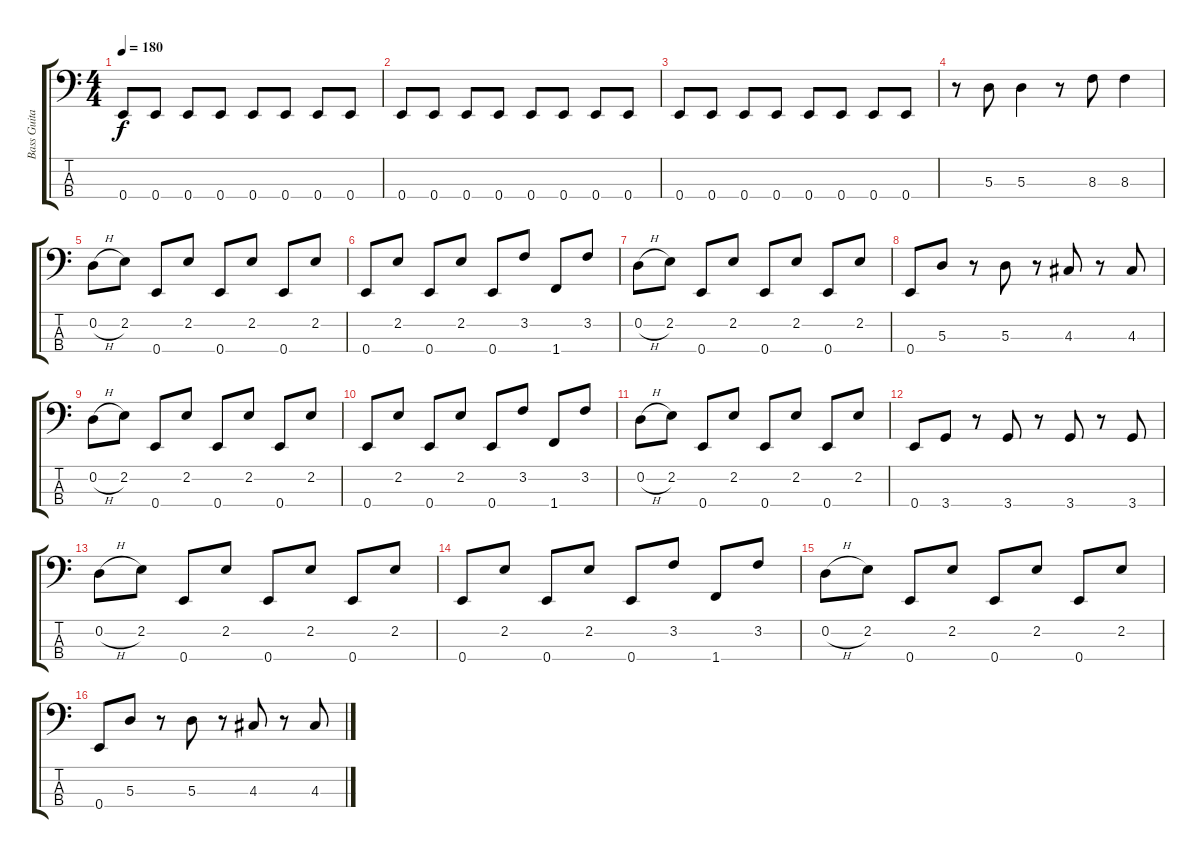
\track ("Bass Guitar" "Bass Guita") {instrument electricbassfinger}
\staff {score tabs}
\tuning (G2 D2 A1 E1) {hide}
\ts (4 4)
\tempo 180
\clef f4
\ks c
0.4.8{dy f} 0.4.8 0.4.8 0.4.8 0.4.8 0.4.8 0.4.8 0.4.8 |
0.4.8 0.4.8 0.4.8 0.4.8 0.4.8 0.4.8 0.4.8 0.4.8 |
0.4.8 0.4.8 0.4.8 0.4.8 0.4.8 0.4.8 0.4.8 0.4.8 |
r.8 5.3.8 5.3.4 r.8 8.3.8 8.3.4 |
0.2{h}.8 2.2.8 0.4.8 2.2.8 0.4.8 2.2.8 0.4.8 2.2.8 |
0.4.8 2.2.8 0.4.8 2.2.8 0.4.8 3.2.8 1.4.8 3.2.8 |
0.2{h}.8 2.2.8 0.4.8 2.2.8 0.4.8 2.2.8 0.4.8 2.2.8 |
0.4.8 5.3.8 r.8 5.3.8 r.8 4.3.8 r.8 4.3.8 |
0.2{h}.8 2.2.8 0.4.8 2.2.8 0.4.8 2.2.8 0.4.8 2.2.8 |
0.4.8 2.2.8 0.4.8 2.2.8 0.4.8 3.2.8 1.4.8 3.2.8 |
0.2{h}.8 2.2.8 0.4.8 2.2.8 0.4.8 2.2.8 0.4.8 2.2.8 |
0.4.8 3.4.8 r.8 3.4.8 r.8 3.4.8 r.8 3.4.8 |
0.2{h}.8 2.2.8 0.4.8 2.2.8 0.4.8 2.2.8 0.4.8 2.2.8 |
0.4.8 2.2.8 0.4.8 2.2.8 0.4.8 3.2.8 1.4.8 3.2.8 |
0.2{h}.8 2.2.8 0.4.8 2.2.8 0.4.8 2.2.8 0.4.8 2.2.8 |
0.4.8 5.3.8 r.8 5.3.8 r.8 4.3.8 r.8 4.3.8
